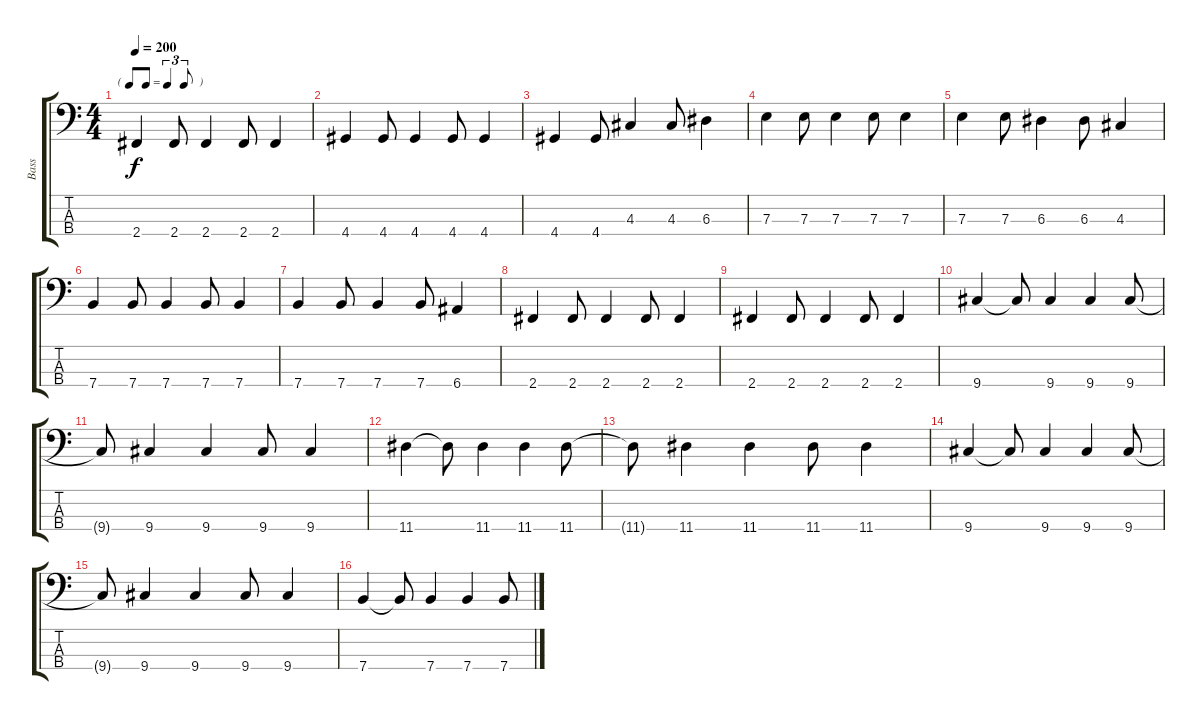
\track ("Bass" "Bass") {instrument electricbassfinger}
\staff {score tabs}
\tuning (G2 D2 A1 E1) {hide}
\ts (4 4)
\tf triplet8th
\tempo 200
\clef f4
\ks c
2.4.4{dy f} 2.4.8 2.4.4 2.4.8 2.4.4 |
4.4.4 4.4.8 4.4.4 4.4.8 4.4.4 |
4.4.4 4.4.8 4.3.4 4.3.8 6.3.4 |
7.3.4 7.3.8 7.3.4 7.3.8 7.3.4 |
7.3.4 7.3.8 6.3.4 6.3.8 4.3.4 |
7.4.4 7.4.8 7.4.4 7.4.8 7.4.4 |
7.4.4 7.4.8 7.4.4 7.4.8 6.4.4 |
2.4.4 2.4.8 2.4.4 2.4.8 2.4.4 |
2.4.4 2.4.8 2.4.4 2.4.8 2.4.4 |
9.4.4 9.4{t}.8 9.4.4 9.4.4 9.4.8 |
9.4{t}.8 9.4.4 9.4.4 9.4.8 9.4.4 |
11.4.4 11.4{t}.8 11.4.4 11.4.4 11.4.8 |
11.4{t}.8 11.4.4 11.4.4 11.4.8 11.4.4 |
9.4.4 9.4{t}.8 9.4.4 9.4.4 9.4.8 |
9.4{t}.8 9.4.4 9.4.4 9.4.8 9.4.4 |
7.4.4 7.4{t}.8 7.4.4 7.4.4 7.4.8
